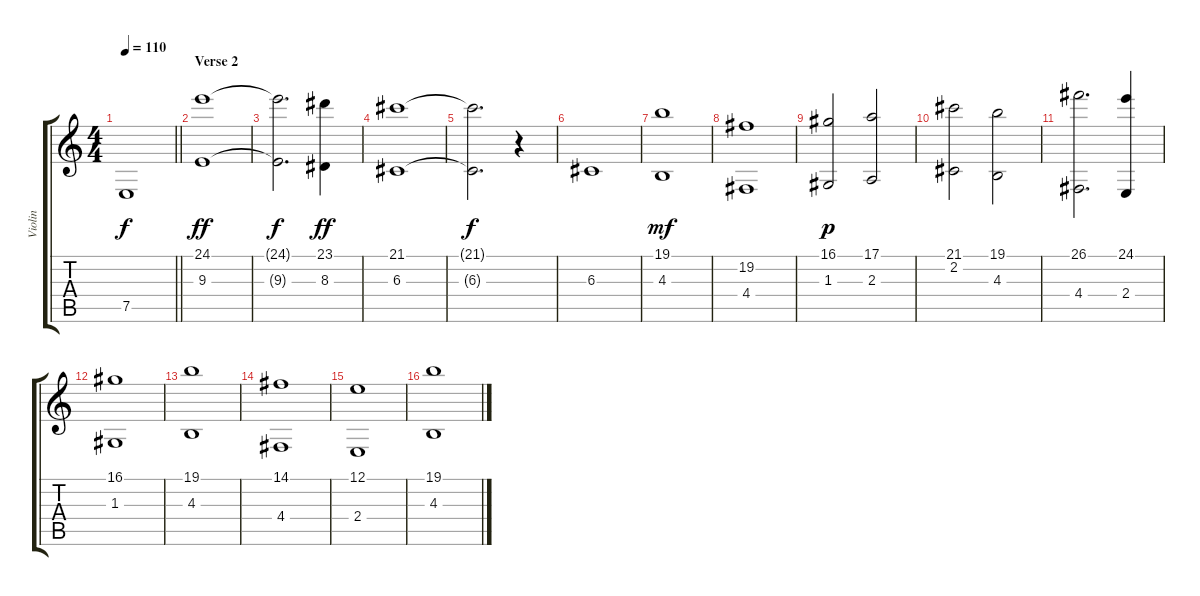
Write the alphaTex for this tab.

\track ("Violin" "Violin") {instrument stringensemble2}
\staff {score tabs}
\tuning (E4 B3 G3 D3 A2 E2) {hide}
\ts (4 4)
\tempo 110
\clef g2
\barLineRight lightlight
\ks c
7.5{t}.1{dy f} |
\section ("" "Verse 2")
(24.1 9.3).1{dy ff} |
(24.1{t} 9.3{t}).2{d dy f} (23.1 8.3).4{dy ff} |
(21.1 6.3).1 |
(21.1{t} 6.3{t}).2{d dy f} r.4 |
6.3.1 |
(19.1 4.3).1{dy mf} |
(19.2 4.4).1 |
(16.1 1.3).2{dy p} (17.1 2.3).2 |
(21.1 2.2).2 (19.1 4.3).2 |
(26.1 4.4).2{d} (24.1 2.4).4 |
(16.1 1.3).1 |
(19.1 4.3).1 |
(14.1 4.4).1 |
(12.1 2.4).1 |
(19.1 4.3).1
